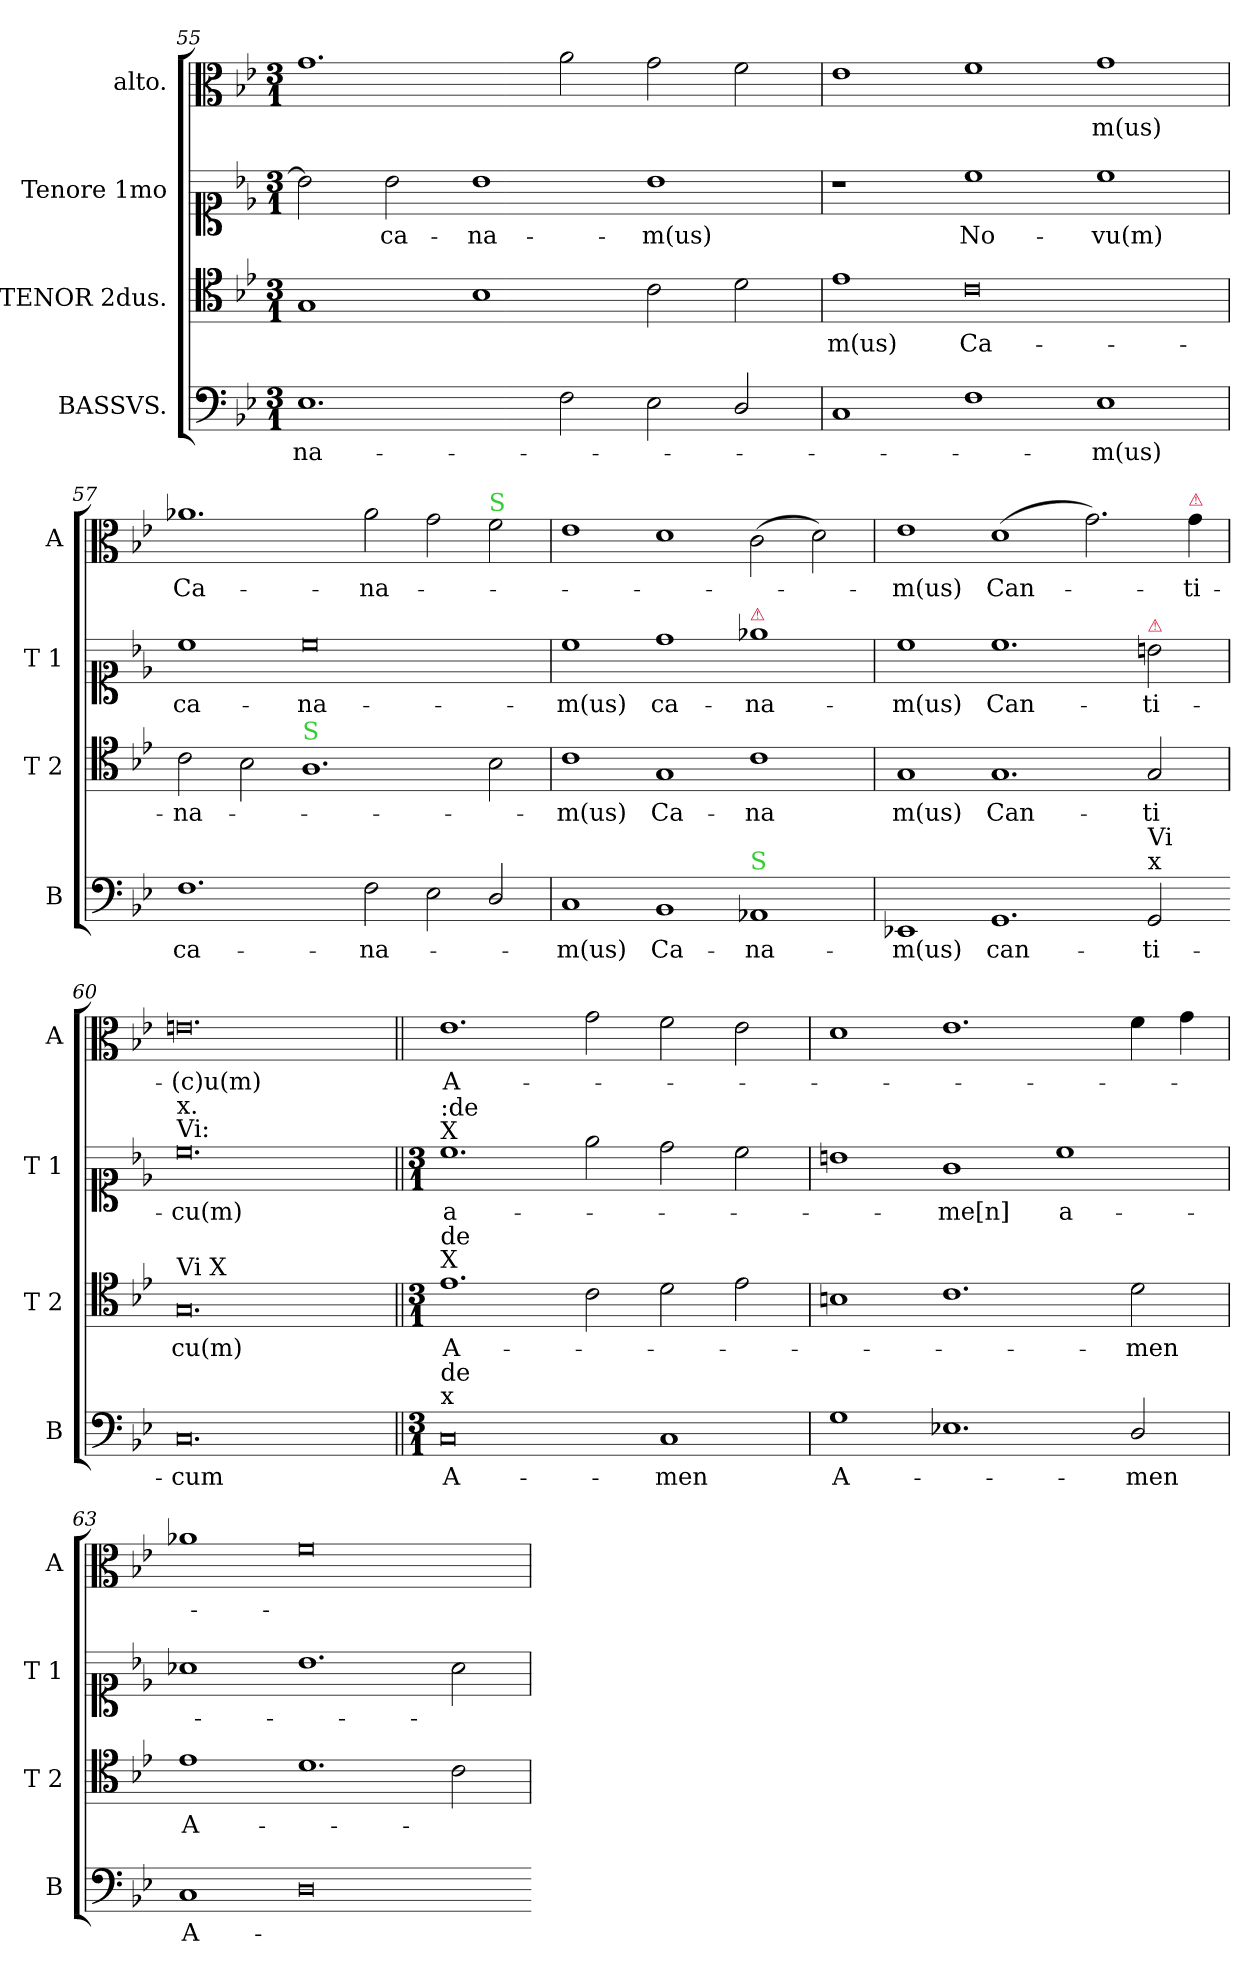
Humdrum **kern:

**kern	**text	**kern	**text	**kern	**text	**kern	**text
*part4	*part4	*part3	*part3	*part2	*part2	*part1	*part1
*staff4	*staff4	*staff3	*staff3	*staff2	*staff2	*staff1	*staff1
*I"BASSVS.	*	*I"TENOR 2dus.	*	*I"Tenore 1mo	*	*I"alto.	*
*I'B	*	*I'T 2	*	*I'T 1	*	*I'A	*
*clefF4	*	*clefC4	*	*clefC1	*	*clefC3	*
*k[b-e-]	*	*k[b-e-]	*	*k[b-e-]	*	*k[b-e-]	*
*M3/1	*	*M3/1	*	*M3/1	*	*M3/1	*
=55	=55	=55	=55	=55	=55	=55	=55
1.E-	-na-	1G	.	2b-\]	.	1.g	.
.	.	.	.	2b-\	ca-	.	.
.	.	1B-	.	1b-	-na-	.	.
2F\	.	.	.	.	.	2a\	.
2E-\	.	2c\	.	1b-	-m(us)	2g\	.
2D/	.	2d\	.	.	.	2f\	.
=56	=56	=56	=56	=56	=56	=56	=56
1C	.	1e-	-m(us)	1r	.	1e-	.
!	!	!	!	!	!LO:LY:i	!	!
1F	.	0c	Ca-	1cc	No-	1f	.
!	!	!	!	!	!LO:LY:i	!	!
1E-	-m(us)	.	.	1cc	-vu(m)	1g	-m(us)
=57	=57	=57	=57	=57	=57	=57	=57
!	!	!	!	!	!LO:LY:i	!	!
1.F	ca-	2c\	-na-	1cc	ca-	1.a-X	Ca-
.	.	2B-\	.	.	.	.	.
!	!	!LO:TX:a:color=limegreen:t=S	!	!	!	!	!
!	!	!	!	!	!LO:LY:i	!	!
.	.	1.A	.	0cc	-na-	.	.
2F\	-na-	.	.	.	.	2a-\	-na-
2E-\	.	.	.	.	.	2g\	.
!	!	!	!	!	!	!LO:TX:a:color=limegreen:t=S	!
2D/	.	2B-\	.	.	.	2f\	.
=58	=58	=58	=58	=58	=58	=58	=58
!	!	!	!	!	!LO:LY:i	!	!
1C	-m(us)	1c	-m(us)	1cc	-m(us)	1e-	.
1BB-	Ca-	1G	Ca-	1dd	ca-	1d	.
!	!	!	!	!LO:TX:a:color=crimson:t=⚠	!	!	!
!LO:TX:a:color=limegreen:t=S	!	!	!	!	!	!	!
1AA-X	-na-	1c	-na	1ee-X	-na-	(2c\	.
.	.	.	.	.	.	2d\)	.
=59	=59	=59	=59	=59	=59	=59	=59
1EE-X	-m(us)	1G	-m(us)	1cc	-m(us)	1e-	-m(us)
1.GG	can-	1.G	Can-	1.cc	Can-	(1d	Can-
.	.	.	.	.	.	2.g\)	.
!	!	!	!	!LO:TX:a:color=crimson:t=⚠	!	!	!
!LO:TX:a:t=x	!	!	!	!	!	!	!
!LO:TX:a:t=Vi	!	!	!	!	!	!	!
2GG/	-ti-	2G/	-ti	2bn\	-ti-	.	.
!	!	!	!	!	!	!LO:TX:a:color=crimson:t=⚠	!
.	.	.	.	.	.	4g\	-ti-
=60-	=60	=60	=60	=60	=60	=60	=60
!	!	!	!	!LO:TX:a:t=x.\nVi&colon;	!	!	!
!	!	!LO:TX:a:t=Vi X	!	!	!	!	!
0.C	-cum	0.G	-cu(m)	0.cc	-cu(m)	0.en	-(c)u(m)
=61||	=61||	=61||	=61||	=61||	=61||	=61||	=61||
*M3/1	*	*M3/1	*	*M3/1	*	*	*
!	!	!	!	!LO:TX:a:t=&colon;de\nX	!	!	!
!	!	!LO:TX:a:t=de\nX	!	!	!	!	!
!LO:TX:a:t=de\nx	!	!	!	!	!	!	!
0C	A-	1.e-	A-	1.cc	a-	1.e-	A-
.	.	2c\	.	2ee-\	.	2g\	.
1C	-men	2d\	.	2dd\	.	2f\	.
.	.	2e-\	.	2cc\	.	2e-\	.
=62	=62	=62	=62	=62	=62	=62	=62
!	!LO:LY:i	!	!	!	!	!	!
1G	A-	1Bn	.	1bn	.	1d	.
1.E-X	.	1.c	.	1g	-me[n]	1.e-	.
.	.	.	.	1cc	a-	.	.
!	!LO:LY:i	!	!	!	!	!	!
2D/	-men	2d\	-men	.	.	4f\	.
.	.	.	.	.	.	4g\	.
=63	=63	=63	=63	=63	=63	=63	=63
!	!LO:LY:i	!	!	!	!	!	!
1C	A-	1e-	A-	1a-X	.	1a-X	.
0D	.	1.d	.	1.b-	.	0f	.
.	.	2c\	.	2a-\	.	.	.
=-	=	=	=	=	=	=	=
*-	*-	*-	*-	*-	*-	*-	*-
